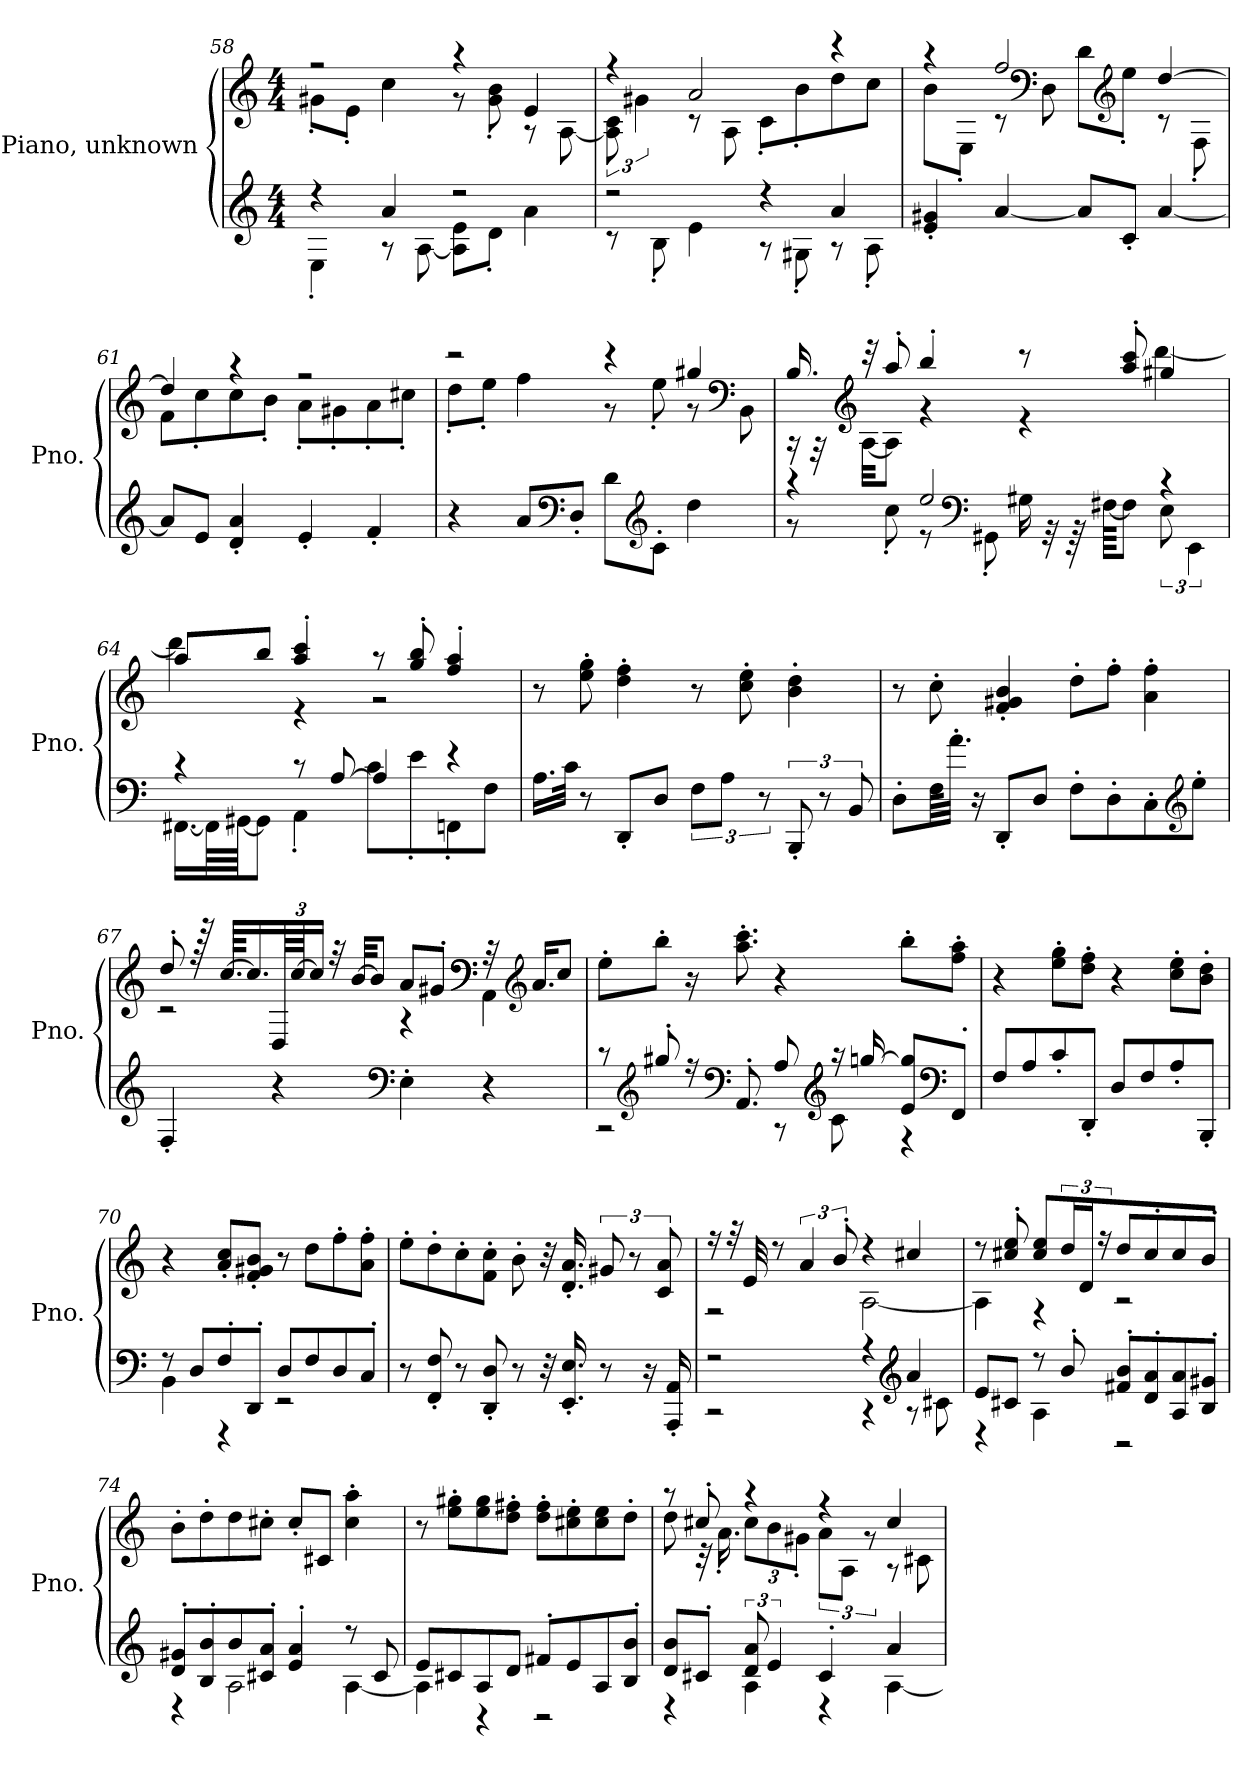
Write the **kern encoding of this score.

**kern	**kern
*part1	*part1
*staff2	*staff1
*I"Piano, unknown	*
*I'Pno.	*
*clefG2	*clefG2
*k[]	*k[]
*M4/4	*M4/4
=58	=58
*^	*^
4r	4E'\	2r	8g#X'\L
.	.	.	8e'\J
4a/	8r	.	4cc\
.	[8A\	.	.
2r	8A\] 8e\L	4r	8r
.	8d'\J	.	8g#\' 8b\'
.	4a\	4e/	8r
.	.	.	[8A\
=59	=59	=59	=59
2r	8r	4r	12A\] 12c\
.	.	.	6g#X\
.	8B'\	.	.
.	4e\	2a/	8r
.	.	.	8A\
4r	8r	.	8c'\L
.	8G#X'\	.	8b'\
4a/	8r	4r	8dd\
.	8A'\	.	8cc\J
*v	*v	*	*
!!LO:LB:g=z	!!
=60	=60	=60
4e/' 4g#X/'	4r	8b\L
.	.	8E'\J
[4a/	2ff/	8r
*	*clefF4	*
.	.	8D\
8a/L]	.	8d\L
*	*clefG2	*
8c'/J	.	8ee'\J
[4a/	[4dd/	8r
.	.	8F'\
=61	=61	=61
8a/L]	4dd/]	8f\L
8e/J	.	8cc'\
4d/' 4a/'	4r	8cc\
.	.	8b'\J
4e'/	2r	8a'\L
.	.	8g#X'\
4f'/	.	8a'\
.	.	8cc#X'\J
=62	=62	=62
4r	2r	8dd'\L
.	.	8ee'\J
8a/L	.	4ff\
*clefF4	*	*
8D'/J	.	.
8d\L	4r	8r
*clefG2	*	*
8c'\J	.	8ee'\
4dd\	4gg#X/	8r
*	*clefF4	*
.	.	8BB\
!!LO:LB:g=z	!!
=63	=63	=63
*^	*	*
4r	8r	16.B/	16r
.	.	.	32r
*	*	*clefG2	*
.	.	32r	[32A\KKL
.	8cc'\	8aa'/	8A\J]
2ee/	8r	4bb'/	4r
*clefF4	*	*	*
.	8GG#X'\	.	.
.	16G#X\	8r	4r
.	32r	.	.
.	64r	.	.
.	[64F#X\KKKL	.	.
.	8F#\J]	8aa/' 8ccc/'	.
4r	12E\	4gg#X/	[4ddd\
.	6EE\	.	.
=64	=64	=64	=64
4r	[16.FF#X\LL	8aa/L	4ddd\]
.	64FF#\LL]	.	.
.	[64GG#X\JJJ	.	.
.	8GG#\J]	8bb/J	.
8r	4AA'\	4aa/' 4ccc/'	4r
[8A/	.	.	.
4A/]	8c\L	8r	2r
.	8e'\	8gg/' 8bb/'	.
4r	8FFn'\	4ff/' 4aa/'	.
.	8F\J	.	.
*v	*v	*	*
*	*v	*v
!!LO:LB:g=z
=65	=65
16.A\LL	8r
32c\JJk	.
8r	8ee\' 8gg\'
8DD'/L	4dd\' 4ff\'
8D/J	.
12F\L	8r
12A\J	.
.	8cc\' 8ee\'
12r	.
12BBB'/	4b\' 4dd\'
12r	.
12BB/	.
=66	=66
8D'\L	8r
64F\KLL	8cc'\
32.a'\JJJ	.
16r	.
8DD'/L	4f/' 4g#X/' 4b/'
8D/J	.
8F'\L	8dd'\L
8D'\	8ff'\J
8C'\	4a\' 4ff\'
*clefG2	*
8ee'\J	.
!!LO:LB:g=z
=67	=67
*	*^
4F'/	8dd'/	2r
.	128r	.
.	[64.cc/KKLL	.
.	16.cc/]	.
*	*Xbrackettup	*
4r	96D/LL	.
.	[96cc/JJ	.
.	24cc/JJ]	.
.	32r	.
.	[32b/KKL	.
.	8b/J]	.
*clefF4	*	*
4E'\	8a/L	4r
.	8g#X'/J	.
*	*clefF4	*
4r	32r	4AA\
*	*clefG2	*
.	16.a/KL	.
.	8cc/J	.
*	*v	*v
=68	=68
*^	*
8r	2r	8ee'\L
*clefG2	*	*
8gg#X'/	.	8bb'\J
16r	.	16r
*clefF4	*	*
8.AA'/	.	8.aa\' 8.ccc\'
8A/	8r	4r
*clefG2	*	*
16r	8c\	.
[16ggn/	.	.
8e/ 8gg/]L	4r	8bb'\L
*clefF4	*	*
8FF'/J	.	8ff\' 8aa\'J
*v	*v	*
!!LO:LB:g=z
=69	=69
8F/L	4r
8A/	.
8c'/	8ee\' 8gg\'L
8DD'/J	8dd\' 8ff\'J
8D/L	4r
8F/	.
8A'/	8cc\' 8ee\'L
8BBB'/J	8b\' 8dd\'J
=70	=70
*^	*
8r	4BB\	4r
8D/L	.	.
8F'/	4r	8a/' 8cc/'L
8DD'/J	.	8f/' 8g#X/' 8b/'J
8D/L	2r	8r
8F/	.	8dd\L
8D/	.	8ff'\
8C'/J	.	8a\' 8ff\'J
*v	*v	*
=71	=71
8r	8ee'\L
8FF/' 8F/'	8dd'\
8r	8cc'\
8DD/' 8D/'	8f\' 8cc\'J
8r	8b'\
32r	32r
16.EE/' 16.E/'	16.d/' 16.a/'
*	*brackettup
8r	12g#X/
.	12r
16r	.
.	12c/ 12a/
16AAA/' 16AA/'	.
=72	=72
*^	*^
2r	2r	16r	2r
.	.	32r	.
.	.	32e/	.
.	.	8r	.
.	.	6a/	.
.	.	12b'/	.
4r	4r	4r	[2A\
*clefG2	*	*	*
4a/	8r	4cc#X/	.
.	8c#X\	.	.
!!LO:PB:g=z	!!
=73	=73	=73	=73
8e/L	4r	8r	4A\]
8c#X/J	.	8cc#X/' 8ee/'	.
8r	4A\	8cc#/ 8ee/L	4r
8b'/	.	24dd/L	.
.	.	24d/JJ	.
.	.	24r	.
8f#X/' 8b/'L	2r	8dd/L	2r
8d/' 8a/'	.	8cc#'/	.
8A/ 8a/	.	8cc#/	.
8B/' 8g#X/'J	.	8b'/J	.
*	*	*v	*v
=74	=74	=74
8d/' 8g#X/'L	4r	8b'\L
8B/' 8b/'	.	8dd'\
8b/	2A\	8dd\
8c#X/' 8a/'J	.	8cc#X'\J
4e/' 4a/'	.	8cc#'/L
.	.	8c#X/J
8r	[4A\	4cc#\' 4aa\'
8c#/	.	.
=75	=75	=75
8e/L	4A\]	8r
8c#X/	.	8ee\' 8gg#X\'L
8A/	4r	8ee\ 8gg#\
8d/J	.	8dd\' 8ff#X\'J
8f#X'/L	2r	8dd\' 8ff#\'L
8e/	.	8cc#X\' 8ee\'
8A/	.	8cc#\ 8ee\
8B/' 8b/'J	.	8dd'\J
!!LO:LB:g=z
=76	=76	=76
*	*	*^
8d/ 8b/L	4r	8r	8dd\
8c#X'/J	.	8cc#X'/	32r
.	.	.	16.a'\
*	*	*	*Xbrackettup
12d/ 12a/	4A\	4r	12cc#\L
6e/	.	.	12b\
.	.	.	12g#X'\J
*	*	*	*brackettup
4c#'/	4r	4r	12a\L
.	.	.	12A\J
.	.	.	12r
4a/	[4A\	4cc#/	8r
.	.	.	8c#X\
*v	*v	*	*
*	*v	*v
=	=
*-	*-
